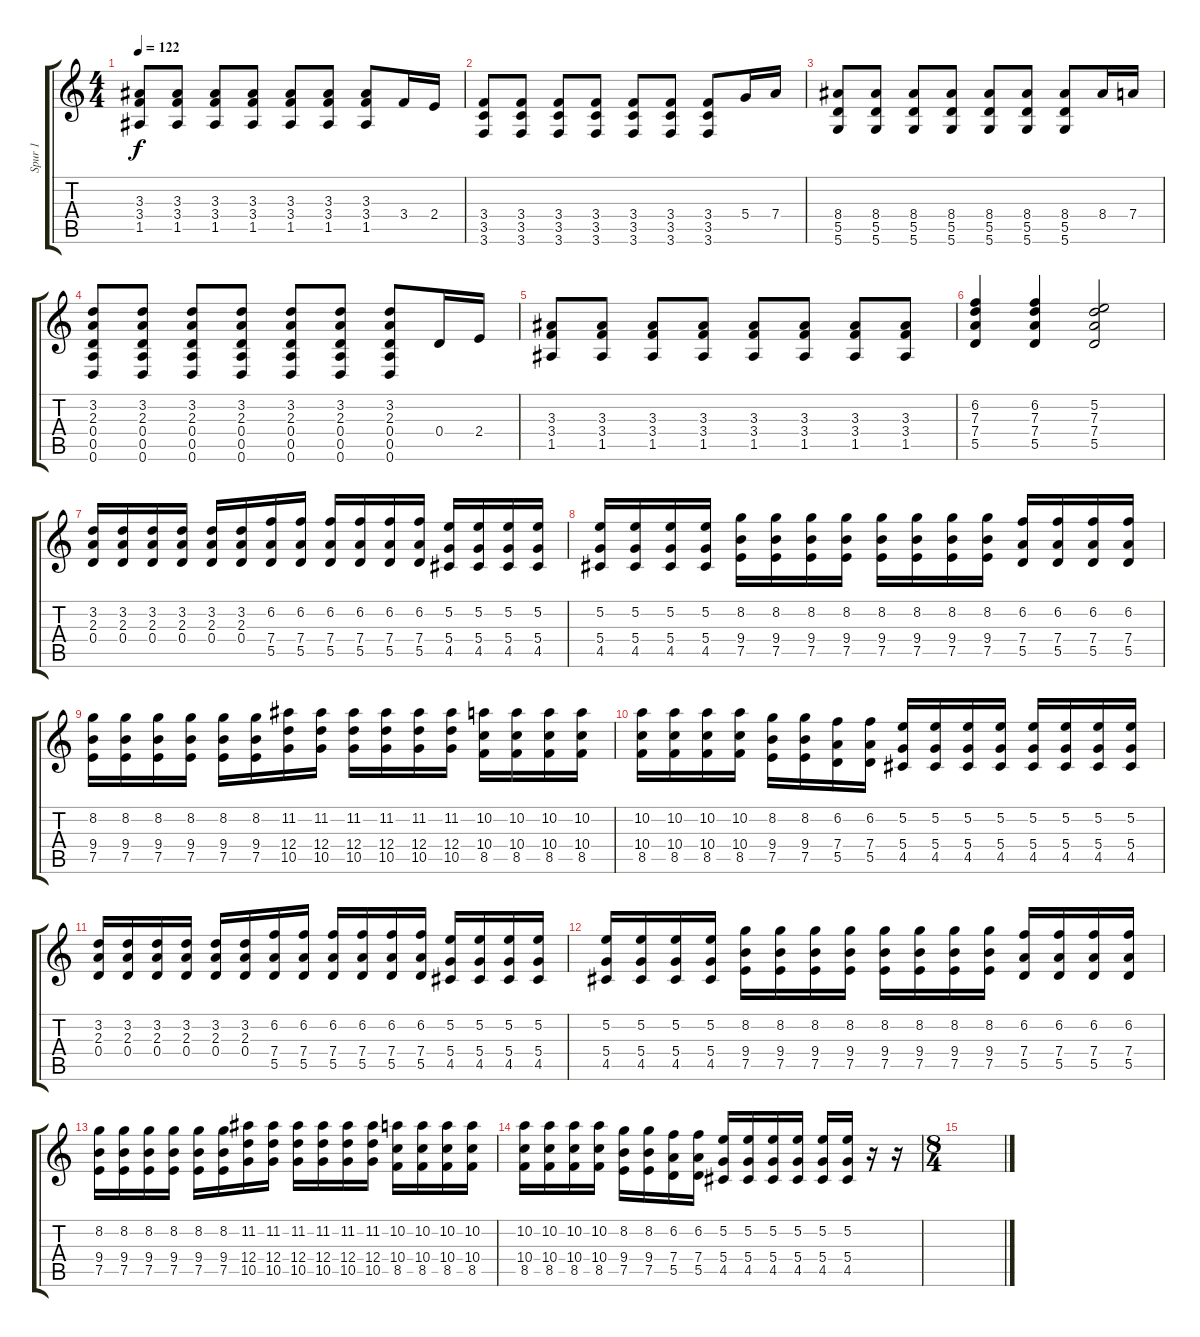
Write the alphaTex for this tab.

\track ("Spur 1" "Spur 1") {instrument distortionguitar}
\staff {score tabs}
\tuning (E4 B3 G3 D3 A2 D2) {hide}
\ts (4 4)
\tempo 122
\clef g2
\ks c
(3.3 3.4 1.5).8{dy f} (3.3 3.4 1.5).8 (3.3 3.4 1.5).8 (3.3 3.4 1.5).8 (3.3 3.4 1.5).8 (3.3 3.4 1.5).8 (3.3 3.4 1.5).8 3.4.16 2.4.16 |
(3.4 3.5 3.6).8 (3.4 3.5 3.6).8 (3.4 3.5 3.6).8 (3.4 3.5 3.6).8 (3.4 3.5 3.6).8 (3.4 3.5 3.6).8 (3.4 3.5 3.6).8 5.4.16 7.4.16 |
(8.4 5.5 5.6).8 (8.4 5.5 5.6).8 (8.4 5.5 5.6).8 (8.4 5.5 5.6).8 (8.4 5.5 5.6).8 (8.4 5.5 5.6).8 (8.4 5.5 5.6).8 8.4.16 7.4.16 |
(3.2 2.3 0.4 0.5 0.6).8 (3.2 2.3 0.4 0.5 0.6).8 (3.2 2.3 0.4 0.5 0.6).8 (3.2 2.3 0.4 0.5 0.6).8 (3.2 2.3 0.4 0.5 0.6).8 (3.2 2.3 0.4 0.5 0.6).8 (3.2 2.3 0.4 0.5 0.6).8 0.4.16 2.4.16 |
(3.3 3.4 1.5).8 (3.3 3.4 1.5).8 (3.3 3.4 1.5).8 (3.3 3.4 1.5).8 (3.3 3.4 1.5).8 (3.3 3.4 1.5).8 (3.3 3.4 1.5).8 (3.3 3.4 1.5).8 |
(6.2 7.3 7.4 5.5).4 (6.2 7.3 7.4 5.5).4 (5.2 7.3 7.4 5.5).2 |
(3.2 2.3 0.4).16 (3.2 2.3 0.4).16 (3.2 2.3 0.4).16 (3.2 2.3 0.4).16 (3.2 2.3 0.4).16 (3.2 2.3 0.4).16 (6.2 7.4 5.5).16 (6.2 7.4 5.5).16 (6.2 7.4 5.5).16 (6.2 7.4 5.5).16 (6.2 7.4 5.5).16 (6.2 7.4 5.5).16 (5.2 5.4 4.5).16 (5.2 5.4 4.5).16 (5.2 5.4 4.5).16 (5.2 5.4 4.5).16 |
(5.2 5.4 4.5).16 (5.2 5.4 4.5).16 (5.2 5.4 4.5).16 (5.2 5.4 4.5).16 (8.2 9.4 7.5).16 (8.2 9.4 7.5).16 (8.2 9.4 7.5).16 (8.2 9.4 7.5).16 (8.2 9.4 7.5).16 (8.2 9.4 7.5).16 (8.2 9.4 7.5).16 (8.2 9.4 7.5).16 (6.2 7.4 5.5).16 (6.2 7.4 5.5).16 (6.2 7.4 5.5).16 (6.2 7.4 5.5).16 |
(8.2 9.4 7.5).16 (8.2 9.4 7.5).16 (8.2 9.4 7.5).16 (8.2 9.4 7.5).16 (8.2 9.4 7.5).16 (8.2 9.4 7.5).16 (11.2 12.4 10.5).16 (11.2 12.4 10.5).16 (11.2 12.4 10.5).16 (11.2 12.4 10.5).16 (11.2 12.4 10.5).16 (11.2 12.4 10.5).16 (10.2 10.4 8.5).16 (10.2 10.4 8.5).16 (10.2 10.4 8.5).16 (10.2 10.4 8.5).16 |
(10.2 10.4 8.5).16 (10.2 10.4 8.5).16 (10.2 10.4 8.5).16 (10.2 10.4 8.5).16 (8.2 9.4 7.5).16 (8.2 9.4 7.5).16 (6.2 7.4 5.5).16 (6.2 7.4 5.5).16 (5.2 5.4 4.5).16 (5.2 5.4 4.5).16 (5.2 5.4 4.5).16 (5.2 5.4 4.5).16 (5.2 5.4 4.5).16 (5.2 5.4 4.5).16 (5.2 5.4 4.5).16 (5.2 5.4 4.5).16 |
(3.2 2.3 0.4).16 (3.2 2.3 0.4).16 (3.2 2.3 0.4).16 (3.2 2.3 0.4).16 (3.2 2.3 0.4).16 (3.2 2.3 0.4).16 (6.2 7.4 5.5).16 (6.2 7.4 5.5).16 (6.2 7.4 5.5).16 (6.2 7.4 5.5).16 (6.2 7.4 5.5).16 (6.2 7.4 5.5).16 (5.2 5.4 4.5).16 (5.2 5.4 4.5).16 (5.2 5.4 4.5).16 (5.2 5.4 4.5).16 |
(5.2 5.4 4.5).16 (5.2 5.4 4.5).16 (5.2 5.4 4.5).16 (5.2 5.4 4.5).16 (8.2 9.4 7.5).16 (8.2 9.4 7.5).16 (8.2 9.4 7.5).16 (8.2 9.4 7.5).16 (8.2 9.4 7.5).16 (8.2 9.4 7.5).16 (8.2 9.4 7.5).16 (8.2 9.4 7.5).16 (6.2 7.4 5.5).16 (6.2 7.4 5.5).16 (6.2 7.4 5.5).16 (6.2 7.4 5.5).16 |
(8.2 9.4 7.5).16 (8.2 9.4 7.5).16 (8.2 9.4 7.5).16 (8.2 9.4 7.5).16 (8.2 9.4 7.5).16 (8.2 9.4 7.5).16 (11.2 12.4 10.5).16 (11.2 12.4 10.5).16 (11.2 12.4 10.5).16 (11.2 12.4 10.5).16 (11.2 12.4 10.5).16 (11.2 12.4 10.5).16 (10.2 10.4 8.5).16 (10.2 10.4 8.5).16 (10.2 10.4 8.5).16 (10.2 10.4 8.5).16 |
(10.2 10.4 8.5).16 (10.2 10.4 8.5).16 (10.2 10.4 8.5).16 (10.2 10.4 8.5).16 (8.2 9.4 7.5).16 (8.2 9.4 7.5).16 (6.2 7.4 5.5).16 (6.2 7.4 5.5).16 (5.2 5.4 4.5).16 (5.2 5.4 4.5).16 (5.2 5.4 4.5).16 (5.2 5.4 4.5).16 (5.2 5.4 4.5).16 (5.2 5.4 4.5).16 r.16 r.16 |
\ts (8 4)
